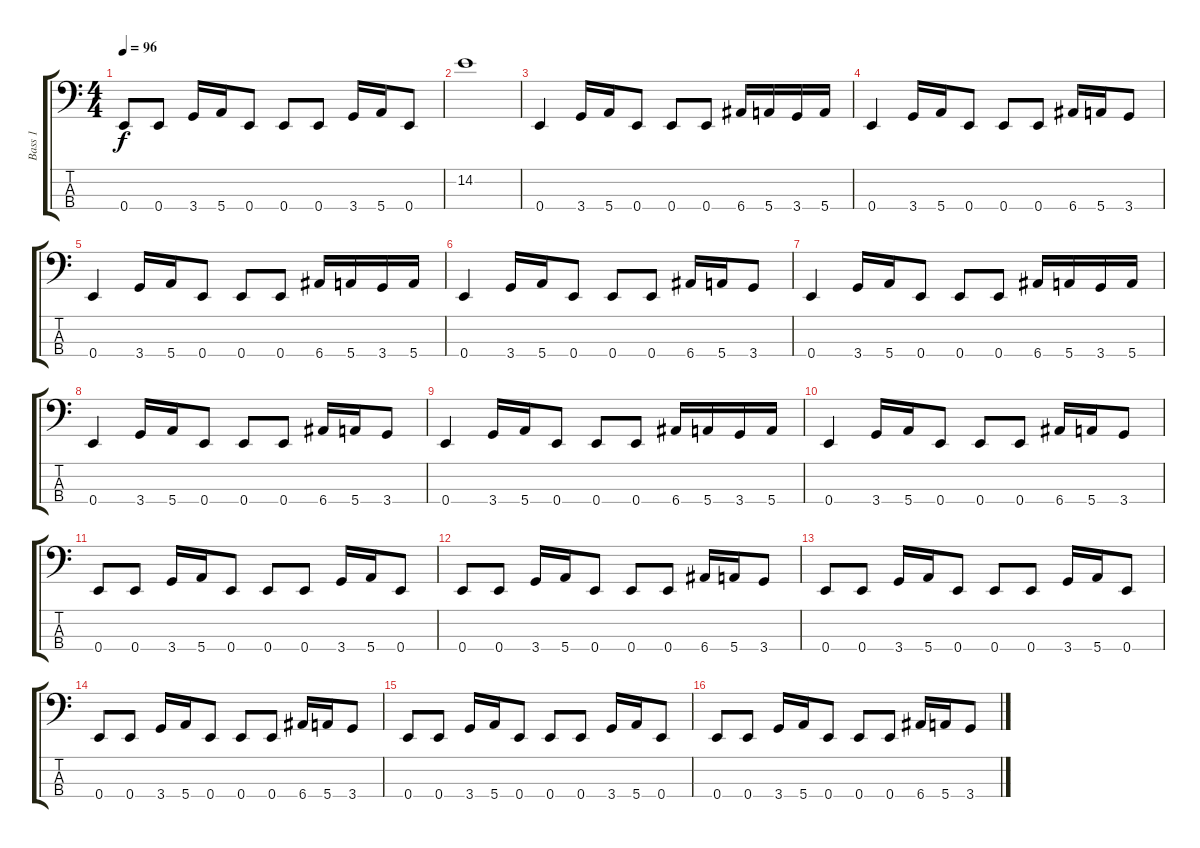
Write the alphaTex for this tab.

\track ("Bass 1" "Bass 1") {instrument electricbassfinger}
\staff {score tabs}
\tuning (G2 D2 A1 E1) {hide}
\ts (4 4)
\tempo 96
\clef f4
\ks c
0.4.8{dy f} 0.4.8 3.4.16 5.4.16 0.4.8 0.4.8 0.4.8 3.4.16 5.4.16 0.4.8 |
14.2.1 |
0.4.4 3.4.16 5.4.16 0.4.8 0.4.8 0.4.8 6.4.16 5.4.16 3.4.16 5.4.16 |
0.4.4 3.4.16 5.4.16 0.4.8 0.4.8 0.4.8 6.4.16 5.4.16 3.4.8 |
0.4.4 3.4.16 5.4.16 0.4.8 0.4.8 0.4.8 6.4.16 5.4.16 3.4.16 5.4.16 |
0.4.4 3.4.16 5.4.16 0.4.8 0.4.8 0.4.8 6.4.16 5.4.16 3.4.8 |
0.4.4 3.4.16 5.4.16 0.4.8 0.4.8 0.4.8 6.4.16 5.4.16 3.4.16 5.4.16 |
0.4.4 3.4.16 5.4.16 0.4.8 0.4.8 0.4.8 6.4.16 5.4.16 3.4.8 |
0.4.4 3.4.16 5.4.16 0.4.8 0.4.8 0.4.8 6.4.16 5.4.16 3.4.16 5.4.16 |
0.4.4 3.4.16 5.4.16 0.4.8 0.4.8 0.4.8 6.4.16 5.4.16 3.4.8 |
0.4.8 0.4.8 3.4.16 5.4.16 0.4.8 0.4.8 0.4.8 3.4.16 5.4.16 0.4.8 |
0.4.8 0.4.8 3.4.16 5.4.16 0.4.8 0.4.8 0.4.8 6.4.16 5.4.16 3.4.8 |
0.4.8 0.4.8 3.4.16 5.4.16 0.4.8 0.4.8 0.4.8 3.4.16 5.4.16 0.4.8 |
0.4.8 0.4.8 3.4.16 5.4.16 0.4.8 0.4.8 0.4.8 6.4.16 5.4.16 3.4.8 |
0.4.8 0.4.8 3.4.16 5.4.16 0.4.8 0.4.8 0.4.8 3.4.16 5.4.16 0.4.8 |
0.4.8 0.4.8 3.4.16 5.4.16 0.4.8 0.4.8 0.4.8 6.4.16 5.4.16 3.4.8
